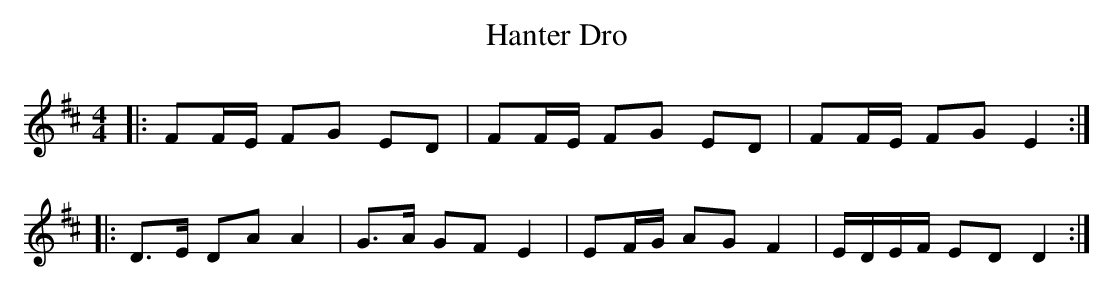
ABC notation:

X:1
T:Hanter Dro
L:1/16
M:4/4
K:D
|:F2FE F2G2 E2D2|F2FE F2G2 E2D2|F2FE F2G2 E4:|
|:D3E D2A2 A4|G3A G2F2 E4|E2FG A2G2 F4|EDEF E2D2 D4:|
